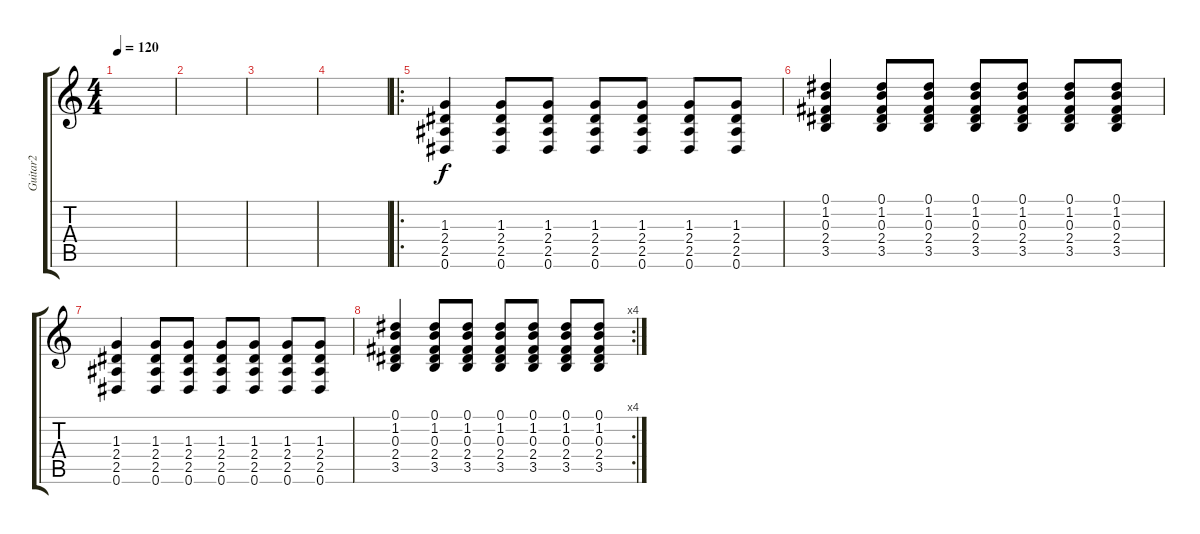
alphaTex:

\track ("Guitar2" "Guitar2") {instrument acousticguitarnylon}
\staff {score tabs}
\tuning (Eb4 Bb3 Gb3 Db3 Ab2 Eb2) {hide}
\ts (4 4)
\tempo 120
\clef g2
\ks c
|
|
|
|
\ro
(1.3 2.4 2.5 0.6).4 (1.3 2.4 2.5 0.6).8 (1.3 2.4 2.5 0.6).8 (1.3 2.4 2.5 0.6).8 (1.3 2.4 2.5 0.6).8 (1.3 2.4 2.5 0.6).8 (1.3 2.4 2.5 0.6).8 |
(0.1 1.2 0.3 2.4 3.5).4 (0.1 1.2 0.3 2.4 3.5).8 (0.1 1.2 0.3 2.4 3.5).8 (0.1 1.2 0.3 2.4 3.5).8 (0.1 1.2 0.3 2.4 3.5).8 (0.1 1.2 0.3 2.4 3.5).8 (0.1 1.2 0.3 2.4 3.5).8 |
(1.3 2.4 2.5 0.6).4 (1.3 2.4 2.5 0.6).8 (1.3 2.4 2.5 0.6).8 (1.3 2.4 2.5 0.6).8 (1.3 2.4 2.5 0.6).8 (1.3 2.4 2.5 0.6).8 (1.3 2.4 2.5 0.6).8 |
\rc 4
(0.1 1.2 0.3 2.4 3.5).4 (0.1 1.2 0.3 2.4 3.5).8 (0.1 1.2 0.3 2.4 3.5).8 (0.1 1.2 0.3 2.4 3.5).8 (0.1 1.2 0.3 2.4 3.5).8 (0.1 1.2 0.3 2.4 3.5).8 (0.1 1.2 0.3 2.4 3.5).8
